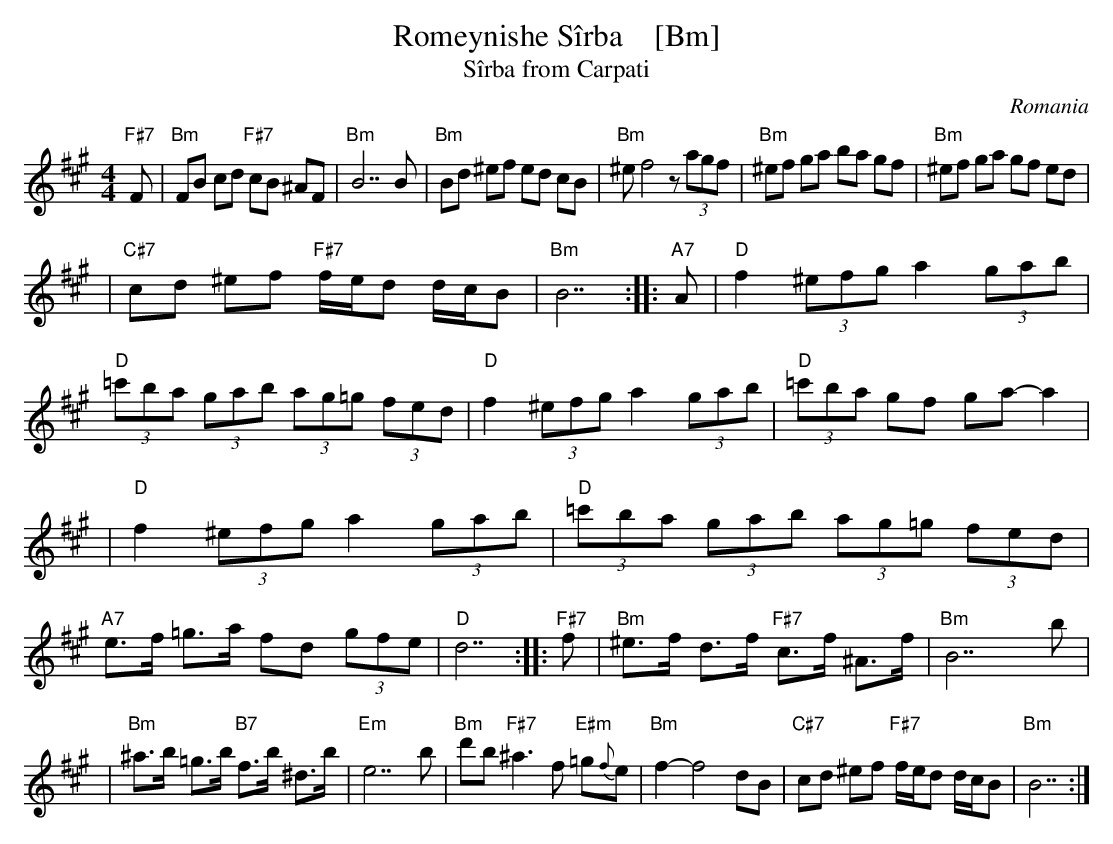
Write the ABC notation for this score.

X:1
T: Romeynishe S\^irba    [Bm]
T: S\^irba from Carpati
O: Romania
M: 4/4
L: 1/8
K: Bdor
"F#7"F \
| "Bm"FB cd "F#7"cB ^AF | "Bm"B7B \
| "Bm"Bd ^ef ed cB | "Bm"^ef4 z(3agf \
| "Bm"^ef ga ba gf | "Bm"^ef ga gf ed |
|  "C#7"cd ^ef "F#7"f/e/d d/c/B | "Bm"B7 :: "A7"A \
| "D"f2 (3^efg a2 (3gab | "D"(3=c'ba (3gab (3ag=g (3fed \
| "D"f2 (3^efg a2 (3gab | "D"(3=c'ba gf ga- a2 |
| "D"f2 (3^efg a2 (3gab | "D"(3=c'ba (3gab (3ag=g (3fed \
| "A7"e>f =g>a fd (3gfe | "D"d7 :: "F#7"f \
| "Bm"^e>f d>f "F#7"c>f ^A>f | "Bm"B7b |
| "Bm" ^a>b =g>b "B7"f>b ^d>b | "Em"e7b \
| "Bm"d'b "F#7"^a3 f "E#m"=g{f}e  | "Bm"f2- f4 dB \
|  "C#7"cd ^ef "F#7"f/e/d d/c/B | "Bm"B7 :|
